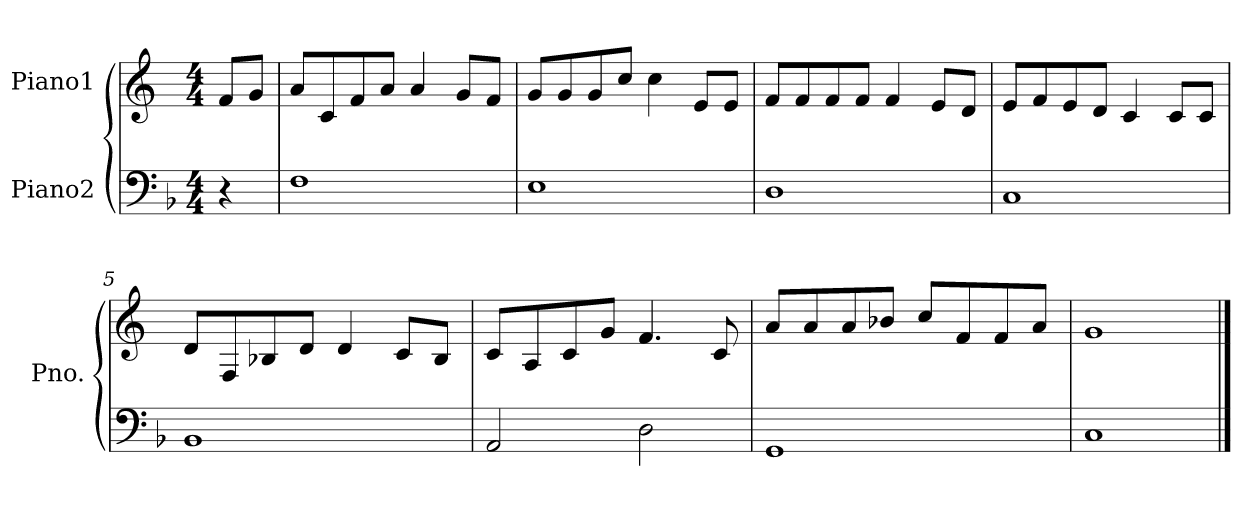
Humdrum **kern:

**kern	**kern
*part2	*part1
*staff2	*staff1
*I"Piano2	*I"Piano1
*I'Pno.	*I'Pno.
*clefF4	*clefG2
*k[b-]	*k[]
*M4/4	*M4/4
=	=
4r	8f/L
.	8g/J
=1	=1
1F	8a/L
.	8c/
.	8f/
.	8a/J
.	4a/
.	8g/L
.	8f/J
=2	=2
1E	8g/L
.	8g/
.	8g/
.	8cc/J
.	4cc\
.	8e/L
.	8e/J
=3	=3
1D	8f/L
.	8f/
.	8f/
.	8f/J
.	4f/
.	8e/L
.	8d/J
=4	=4
1C	8e/L
.	8f/
.	8e/
.	8d/J
.	4c/
.	8c/L
.	8c/J
!!LO:LB:g=z
=5	=5
1BB-	8d/L
.	8F/
.	8B-/
.	8d/J
.	4d/
.	8c/L
.	8B-/J
=6	=6
2AA/	8c/L
.	8A/
.	8c/
.	8g/J
2D\	4.f/
.	8c/
=7	=7
1GG	8a/L
.	8a/
.	8a/
.	8b-/J
.	8cc/L
.	8f/
.	8f/
.	8a/J
=8	=8
1C	1g
==	==
*-	*-
